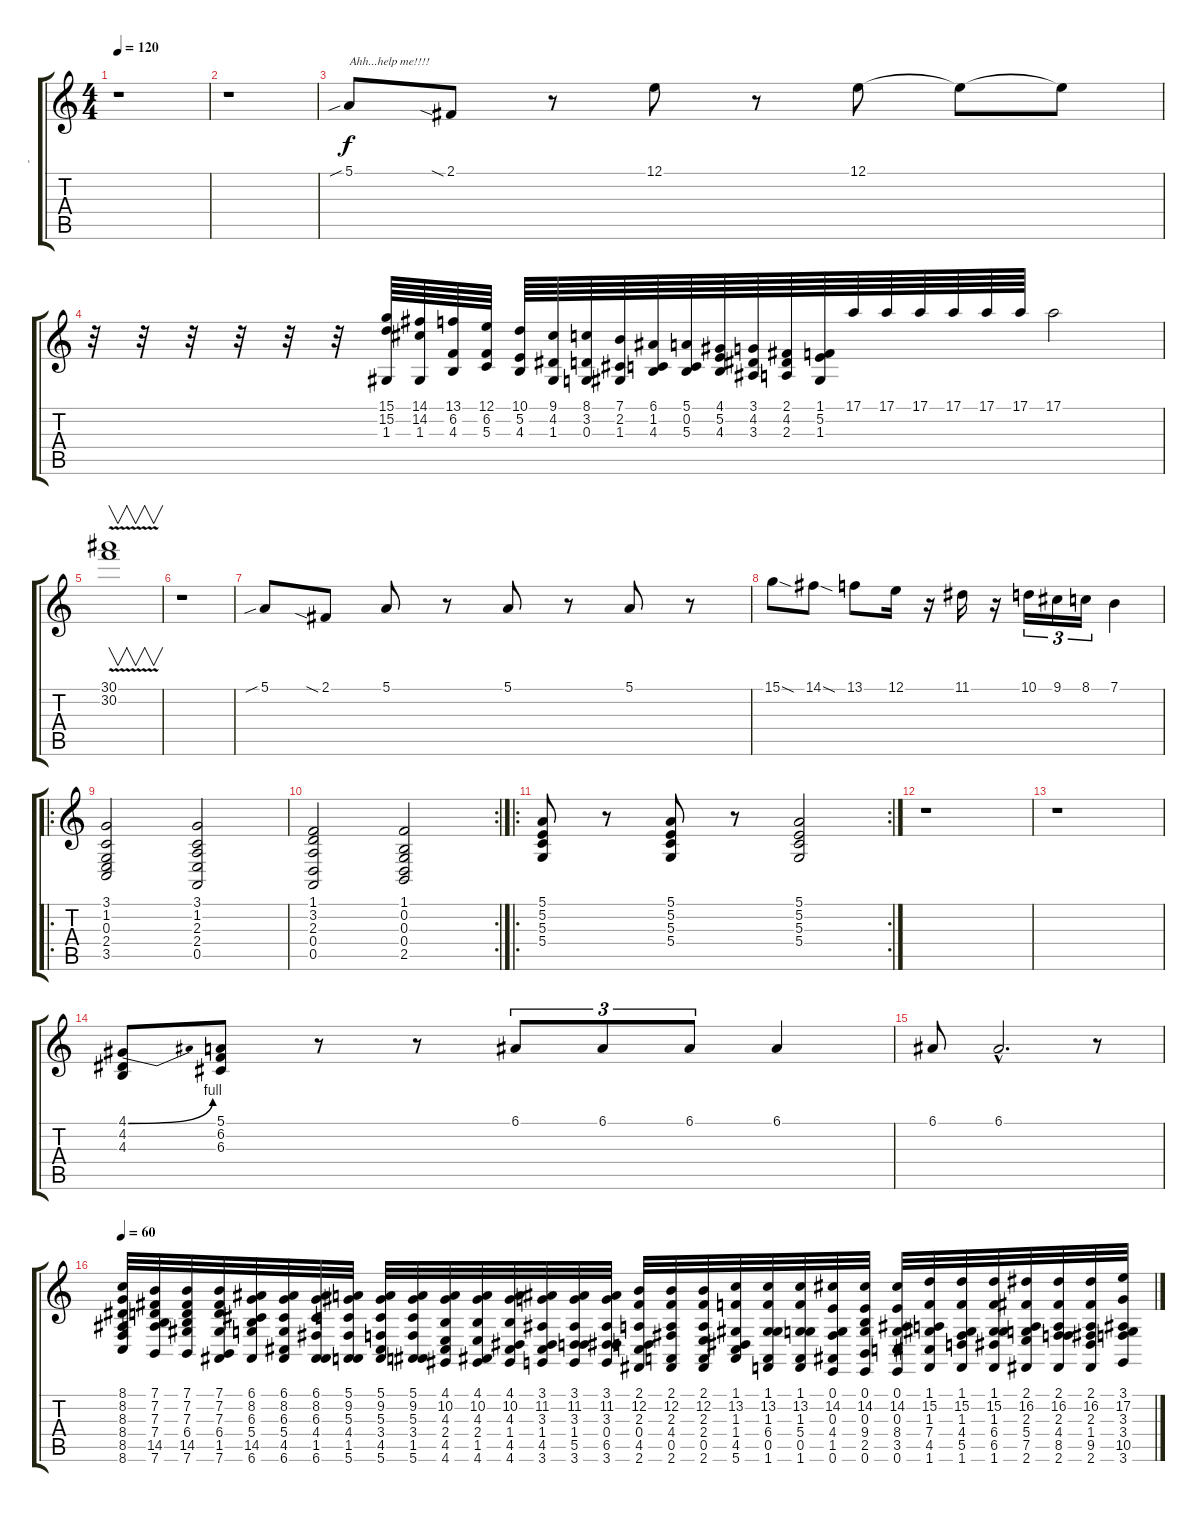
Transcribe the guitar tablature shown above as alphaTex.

\track ("-" "-") {instrument lead6voice}
\staff {score tabs}
\tuning (E4 B3 G3 D3 A2 E2) {hide}
\ts (4 4)
\tempo 120
\clef g2
\ks c
r.1{dy f instrument lead6voice} |
r.1 |
5.1{sib}.8{txt "Ahh...help me!!!!"} 2.1{sia}.8 r.8 12.1.8 r.8 12.1.8 12.1{t}.8 12.1{t}.8 |
r.32 r.32 r.32 r.32 r.32 r.32 (15.1 15.2 1.3).64 (14.1 14.2 1.3).64 (13.1 6.2 4.3).64 (12.1 6.2 5.3).64 (10.1 5.2 4.3).64 (9.1 4.2 1.3).64 (8.1 3.2 0.3).64 (7.1 2.2 1.3).64 (6.1 1.2 4.3).64 (5.1 0.2 5.3).64 (4.1 5.2 4.3).64 (3.1 4.2 3.3).64 (2.1 4.2 2.3).64 (1.1 5.2 1.3).64 17.1.64 17.1.64 17.1.64 17.1.64 17.1.64 17.1.64 17.1.2 |
(30.1 30.2{v}).1{v} |
r.1 |
5.1{sib}.8 2.1{sia}.8 5.1.8 r.8 5.1.8 r.8 5.1.8 r.8 |
15.1{sod}.8 14.1{sod}.8 13.1.8 12.1.16 r.16 11.1.16 r.16 10.1.16{tu (3 2)} 9.1.16{tu (3 2)} 8.1.16{tu (3 2)} 7.1.4 |
\ro
(3.1 1.2 0.3 2.4 3.5).2 (3.1 1.2 2.3 2.4 0.5).2 |
\rc 2
(1.1 3.2 2.3 0.4 0.5).2 (1.1 0.2 0.3 0.4 2.5).2 |
\ro
\rc 2
(5.1 5.2 5.3 5.4).8 r.8 (5.1 5.2 5.3 5.4).8 r.8 (5.1 5.2 5.3 5.4).2 |
r.1 |
r.1 |
(4.1{be (bend 0 0 60 4)} 4.2 4.3).8 (5.1 6.2 6.3).8 r.8 r.8 6.1.8{tu (3 2)} 6.1.8{tu (3 2)} 6.1.8{tu (3 2)} 6.1.4 |
6.1.8 6.1{hac}.2{d} r.8 |
\tempo 60
(8.1 8.2 8.3 8.4 8.5 8.6).32 (7.1 7.2 7.3 7.4 14.5 7.6).32 (7.1 7.2 7.3 6.4 14.5 7.6).32 (7.1 7.2 7.3 6.4 1.5 7.6).32 (6.1 8.2 6.3 5.4 14.5 6.6).32 (6.1 8.2 6.3 5.4 4.5 6.6).32 (6.1 8.2 6.3 4.4 1.5 6.6).32 (5.1 9.2 5.3 4.4 1.5 5.6).32 (5.1 9.2 5.3 3.4 4.5 5.6).32 (5.1 9.2 5.3 3.4 1.5 5.6).32 (4.1 10.2 4.3 2.4 4.5 4.6).32 (4.1 10.2 4.3 2.4 1.5 4.6).32 (4.1 10.2 4.3 1.4 4.5 4.6).32 (3.1 11.2 3.3 1.4 4.5 3.6).32 (3.1 11.2 3.3 1.4 5.5 3.6).32 (3.1 11.2 3.3 0.4 6.5 3.6).32 (2.1 12.2 2.3 0.4 4.5 2.6).32 (2.1 12.2 2.3 4.4 0.5 2.6).32 (2.1 12.2 2.3 2.4 0.5 2.6).32 (1.1 13.2 1.3 1.4 4.5 5.6).32 (1.1 13.2 1.3 6.4 0.5 1.6).32 (1.1 13.2 1.3 5.4 0.5 1.6).32 (0.1 14.2 0.3 4.4 1.5 0.6).32 (0.1 14.2 0.3 9.4 2.5 0.6).32 (0.1 14.2 0.3 8.4 3.5 0.6).32 (1.1 15.2 1.3 7.4 4.5 1.6).32 (1.1 15.2 1.3 4.4 5.5 1.6).32 (1.1 15.2 1.3 6.4 6.5 1.6).32 (2.1 16.2 2.3 5.4 7.5 2.6).32 (2.1 16.2 2.3 4.4 8.5 2.6).32 (2.1 16.2 2.3 1.4 9.5 2.6).32 (3.1 17.2 3.3 3.4 10.5 3.6).32
